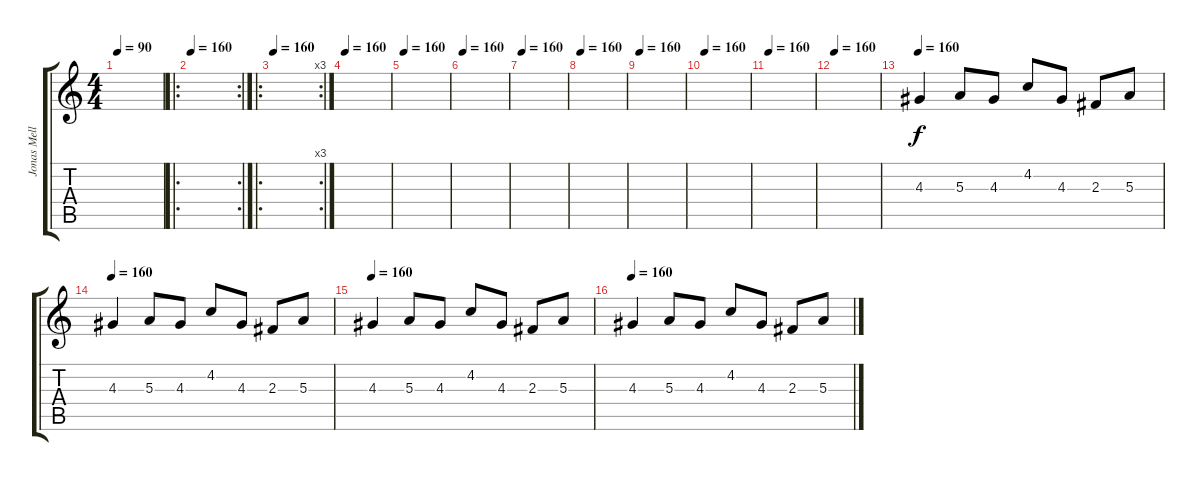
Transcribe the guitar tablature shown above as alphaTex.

\track ("Jonas Mellberg (Acoustic Guitar)" "Jonas Mell") {instrument acousticguitarsteel}
\staff {score tabs}
\tuning (Db4 Ab3 E3 B2 Gb2 Db2) {hide}
\ts (4 4)
\tempo 90
\clef g2
\ks c
|
\ro
\rc 2
\tempo 160
|
\ro
\rc 3
\tempo 160
|
\tempo 160
|
\tempo 160
|
\tempo 160
|
\tempo 160
|
\tempo 160
|
\tempo 160
|
\tempo 160
|
\tempo 160
|
\tempo 160
|
\tempo 160
4.3.4{volume 16 balance 16} 5.3.8 4.3.8 4.2.8 4.3.8 2.3.8 5.3.8 |
\tempo 160
4.3.4{volume 16 balance 16} 5.3.8 4.3.8 4.2.8 4.3.8 2.3.8 5.3.8 |
\tempo 160
4.3.4{volume 16 balance 16} 5.3.8 4.3.8 4.2.8 4.3.8 2.3.8 5.3.8 |
\tempo 160
4.3.4{volume 16 balance 16} 5.3.8 4.3.8 4.2.8 4.3.8 2.3.8 5.3.8
